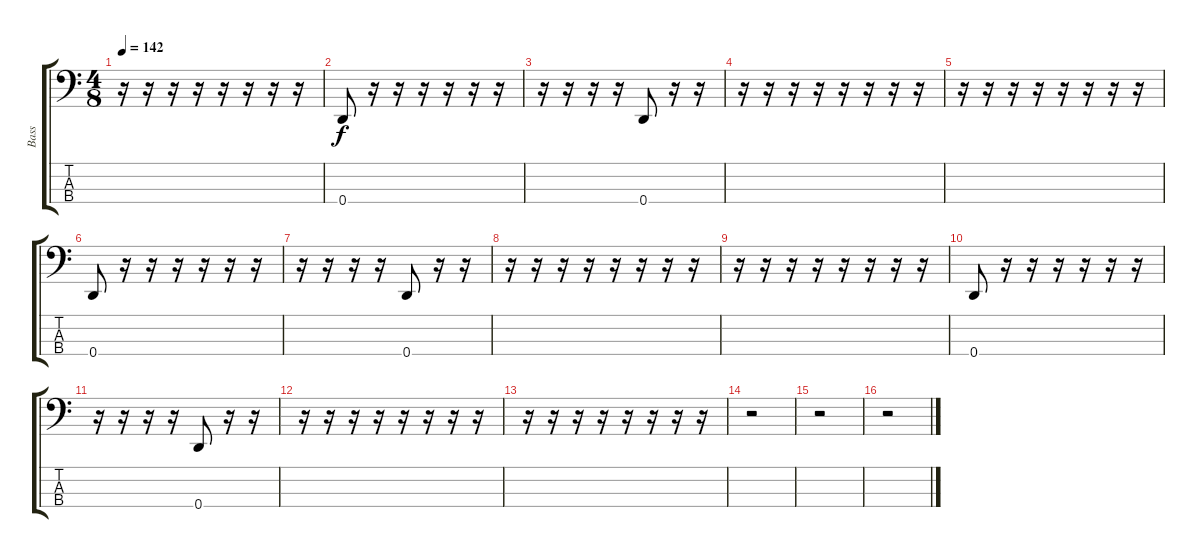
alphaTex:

\track ("Bass" "Bass") {instrument electricbassfinger}
\staff {score tabs}
\tuning (G2 D2 A1 D1) {hide}
\ts (4 8)
\tempo 142
\clef f4
\ks c
r.16{dy f} r.16 r.16 r.16 r.16 r.16 r.16 r.16 |
0.4.8 r.16 r.16 r.16 r.16 r.16 r.16 |
r.16 r.16 r.16 r.16 0.4.8 r.16 r.16 |
r.16 r.16 r.16 r.16 r.16 r.16 r.16 r.16 |
r.16 r.16 r.16 r.16 r.16 r.16 r.16 r.16 |
0.4.8 r.16 r.16 r.16 r.16 r.16 r.16 |
r.16 r.16 r.16 r.16 0.4.8 r.16 r.16 |
r.16 r.16 r.16 r.16 r.16 r.16 r.16 r.16 |
r.16 r.16 r.16 r.16 r.16 r.16 r.16 r.16 |
0.4.8 r.16 r.16 r.16 r.16 r.16 r.16 |
r.16 r.16 r.16 r.16 0.4.8 r.16 r.16 |
r.16 r.16 r.16 r.16 r.16 r.16 r.16 r.16 |
r.16 r.16 r.16 r.16 r.16 r.16 r.16 r.16 |
r.2 |
r.2 |
r.2
